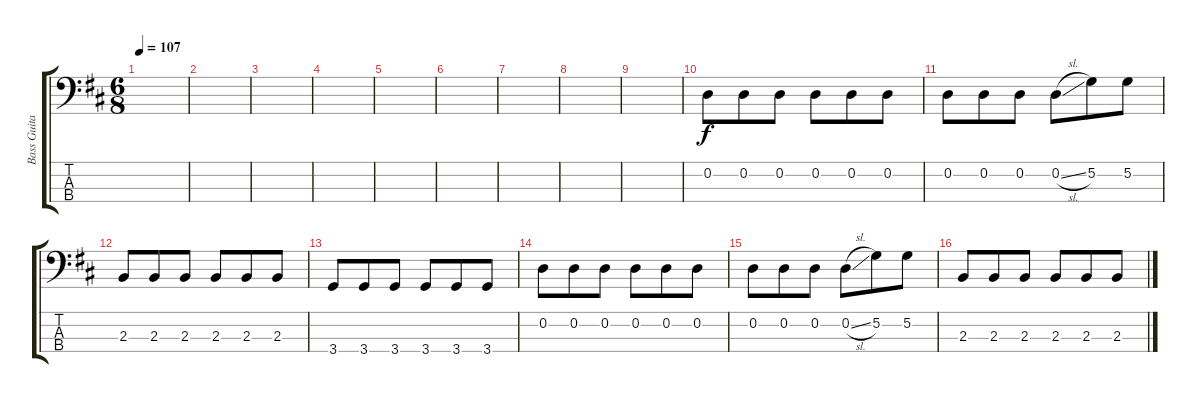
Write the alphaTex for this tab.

\track ("Bass Guitar" "Bass Guita") {instrument electricbassfinger}
\staff {score tabs}
\tuning (G2 D2 A1 E1) {hide}
\ts (6 8)
\tempo 107
\clef f4
\ks d
|
|
|
|
|
|
|
|
|
0.2.8 0.2.8 0.2.8 0.2.8 0.2.8 0.2.8 |
0.2.8 0.2.8 0.2.8 0.2{sl}.8 5.2.8 5.2.8 |
2.3.8 2.3.8 2.3.8 2.3.8 2.3.8 2.3.8 |
3.4.8 3.4.8 3.4.8 3.4.8 3.4.8 3.4.8 |
0.2.8 0.2.8 0.2.8 0.2.8 0.2.8 0.2.8 |
0.2.8 0.2.8 0.2.8 0.2{sl}.8 5.2.8 5.2.8 |
2.3.8 2.3.8 2.3.8 2.3.8 2.3.8 2.3.8
